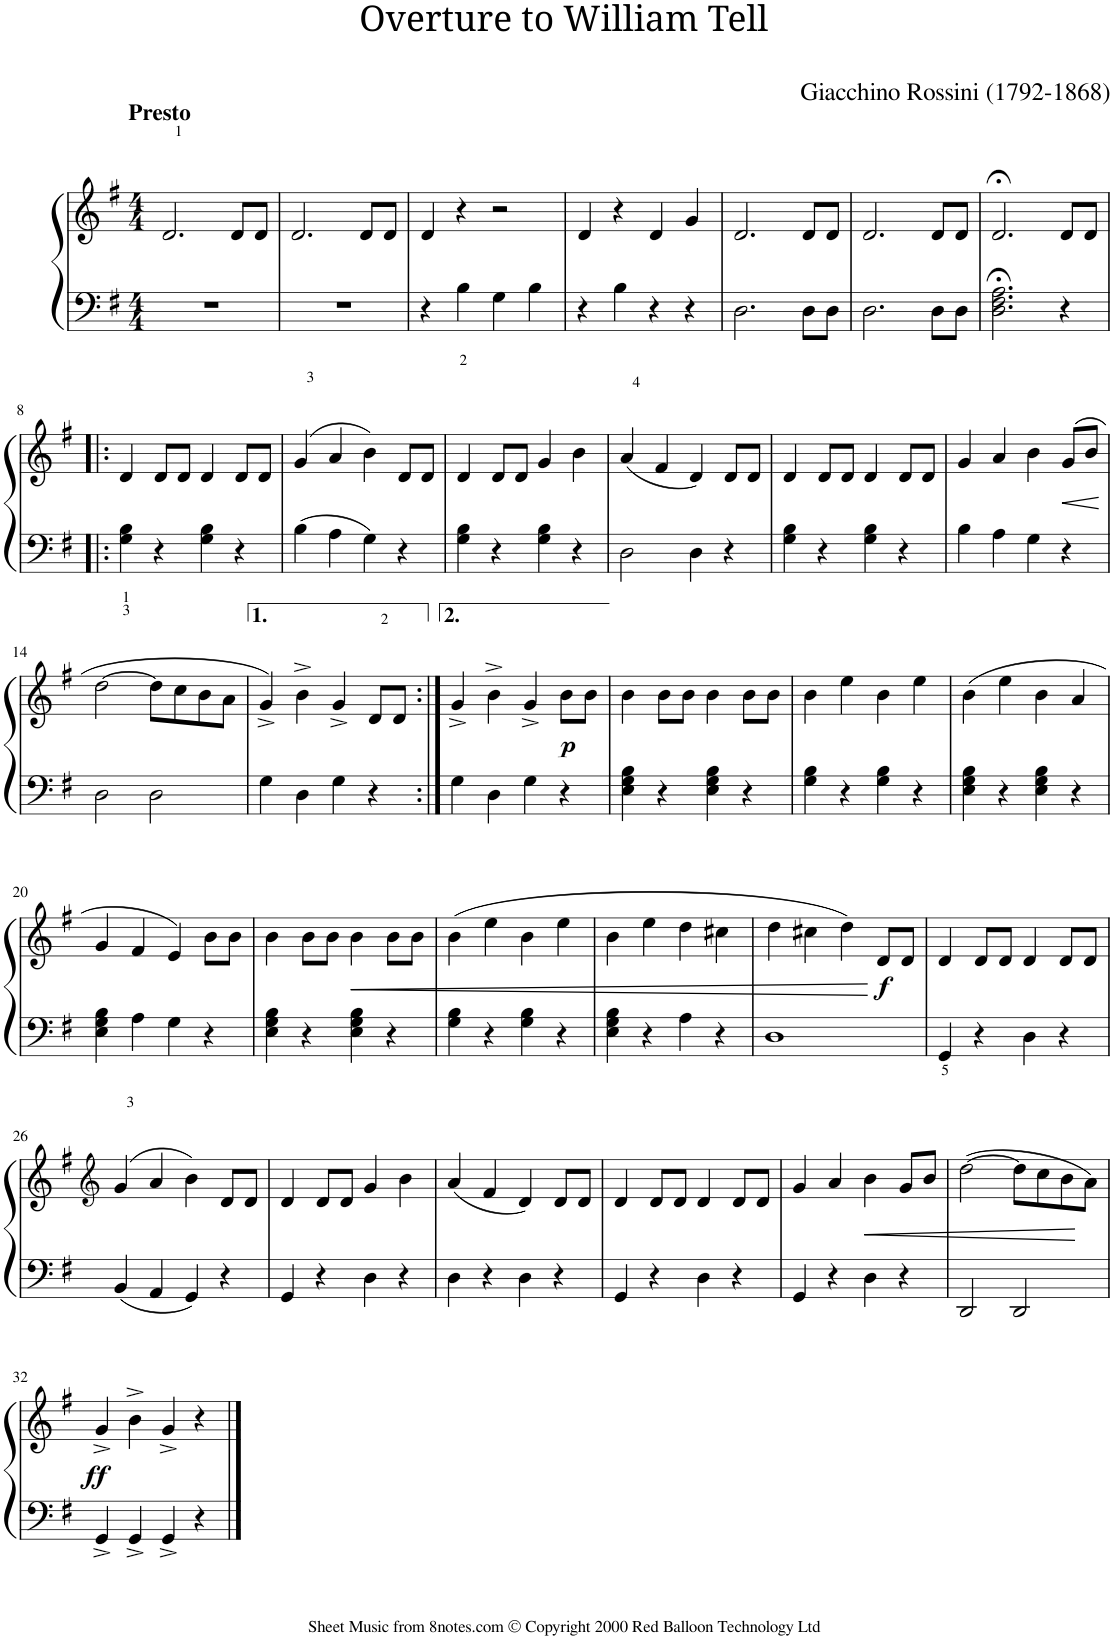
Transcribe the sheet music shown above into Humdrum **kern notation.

**kern	**kern	**dynam
*part1	*part1	*part1
*staff2	*staff1	*staff1/2
*clefF4	*clefG2	*
*k[f#]	*k[f#]	*
*M4/4	*M4/4	*
=1	=1	=1
!	!LO:TX:a:B:t=Presto	!
1r	2.d/	.
.	8d/L	.
.	8d/J	.
=2	=2	=2
1r	2.d/	.
.	8d/L	.
.	8d/J	.
=3	=3	=3
4r	4d/	.
4B<\	4r	.
4G\	2r	.
4B\	.	.
=4	=4	=4
4r	4d/	.
4B\	4r	.
4r	4d/	.
4r	4g/	.
=5	=5	=5
2.D\	2.d/	.
8D\L	8d/L	.
8D\J	8d/J	.
=6	=6	=6
2.D\	2.d/	.
8D\L	8d/L	.
8D\J	8d/J	.
=7	=7	=7
2.D\;< 2.F#\;< 2.A\;<	2.d;</	.
4r	8d/L	.
.	8d/J	.
!!LO:LB:g=z
=8!|:	=8!|:	=8!|:
4G\<< 4B\<<	4d/	.
4r	8d/L	.
.	8d/J	.
4G\ 4B\	4d/	.
4r	8d/L	.
.	8d/J	.
=9	=9	=9
4B\	(4g/	.
4A\	4a/	.
4G\	4b\)	.
4r	8d/L	.
.	8d/J	.
=10	=10	=10
4G\ 4B\	4d/	.
4r	8d/L	.
.	8d/J	.
4G\ 4B\	4g/	.
4r	4b\	.
=11	=11	=11
2D\	(4a/	.
.	4f#/	.
4D\	4d/)	.
4r	8d/L	.
.	8d/J	.
=12	=12	=12
4G\ 4B\	4d/	.
4r	8d/L	.
.	8d/J	.
4G\ 4B\	4d/	.
4r	8d/L	.
.	8d/J	.
=13	=13	=13
4B\	4g/	.
4A\	4a/	.
4G\	4b\	.
!	!	!LO:HP:b
4r	(8g/L	<
.	8b/J	.
.	.	[
!!LO:LB:g=z
=14	=14	=14
2D\	[2dd\	.
2D\	8dd\L]	.
.	8cc\	.
.	8b\	.
.	8a\J	.
=15	=15	=15
4G\	4g^/)	.
4D\	4b^\	.
4G\	4g^/	.
4r	8d/L	.
.	8d/J	.
=16:|!	=16:|!	=16:|!
4G\	4g^/	.
4D\	4b^\	.
4G\	4g^/	.
!	!	!LO:DY:b
4r	8b\L	p
.	8b\J	.
=17	=17	=17
4E\ 4G\ 4B\	4b\	.
4r	8b\L	.
.	8b\J	.
4E\ 4G\ 4B\	4b\	.
4r	8b\L	.
.	8b\J	.
=18	=18	=18
4G\ 4B\	4b\	.
4r	4ee\	.
4G\ 4B\	4b\	.
4r	4ee\	.
=19	=19	=19
4E\ 4G\ 4B\	(4b\	.
4r	4ee\	.
4E\ 4G\ 4B\	4b\	.
4r	4a/	.
!!LO:LB:g=z
=20	=20	=20
4E\ 4G\ 4B\	4g/	.
4A\	4f#/	.
4G\	4e/)	.
4r	8b\L	.
.	8b\J	.
=21	=21	=21
4E\ 4G\ 4B\	4b\	.
4r	8b\L	.
.	8b\J	.
!	!	!LO:HP:b
4E\ 4G\ 4B\	4b\	<
4r	8b\L	.
.	8b\J	.
=22	=22	=22
4G\ 4B\	(4b\	.
4r	4ee\	.
4G\ 4B\	4b\	.
4r	4ee\	.
=23	=23	=23
4E\ 4G\ 4B\	4b\	.
4r	4ee\	.
4A\	4dd\	.
4r	4cc#X\	.
=24	=24	=24
1D	4dd\	.
.	4cc#X\	.
.	4dd\)	.
!	!	!LO:DY:n=1:b
.	8d/L	[ f
.	8d/J	.
=25	=25	=25
4GG/	4d/	.
4r	8d/L	.
.	8d/J	.
4D\	4d/	.
4r	8d/L	.
.	8d/J	.
!!LO:LB:g=z
=26	=26	=26
*	*clefG2	*
4BB/	(4g/	.
4AA/	4a/	.
4GG/	4b\)	.
4r	8d/L	.
.	8d/J	.
=27	=27	=27
4GG/	4d/	.
4r	8d/L	.
.	8d/J	.
4D\	4g/	.
4r	4b\	.
=28	=28	=28
4D\	(4a/	.
4r	4f#/	.
4D\	4d/)	.
4r	8d/L	.
.	8d/J	.
=29	=29	=29
4GG/	4d/	.
4r	8d/L	.
.	8d/J	.
4D\	4d/	.
4r	8d/L	.
.	8d/J	.
=30	=30	=30
4GG/	4g/	.
4r	4a/	.
!	!	!LO:HP:b
4D\	4b\	<
4r	8g/L	.
.	8b/J	.
=31	=31	=31
2DD/	([2dd\	.
2DD/	8dd\L]	.
.	8cc\	.
.	8b\	.
.	8a\J)	[
!!LO:LB:g=z
=32	=32	=32
!	!	!LO:DY:b
4GG^/	4g^/	ff
4GG^/	4b^\	.
4GG^/	4g^/	.
4r	4r	.
==	==	==
*-	*-	*-
